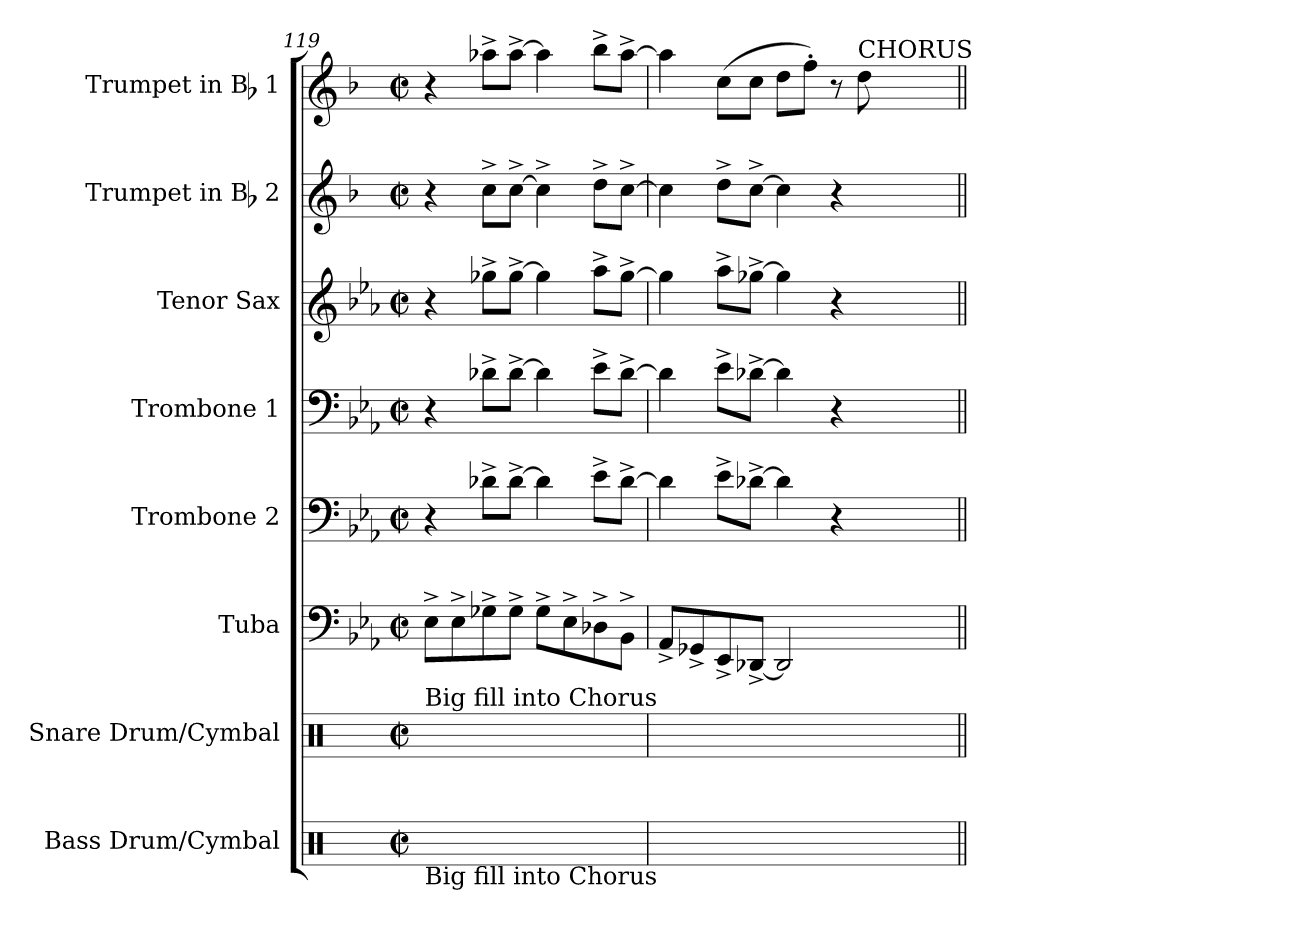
**kern	**kern	**kern	**kern	**kern	**kern	**kern	**kern
*part8	*part7	*part6	*part5	*part4	*part3	*part2	*part1
*staff8	*staff7	*staff6	*staff5	*staff4	*staff3	*staff2	*staff1
*I"Bass Drum/Cymbal	*I"Snare Drum/Cymbal	*I"Tuba	*I"Trombone 2	*I"Trombone 1	*I"Tenor Sax	*I"Trumpet in Bb 2	*I"Trumpet in Bb 1
*I'B.D./Cym	*I'S.D./Cym	*I'Tuba	*I'Tbn. 2	*I'Tbn. 1	*I'T. Sx.	*	*
!!LO:PB:g=z
*clefX	*clefX	*clefF4	*clefF4	*clefF4	*clefG2	*clefG2	*clefG2
*	*	*	*	*	*ITrd8c14	*ITrd1c2	*ITrd1c2
*k[]	*k[]	*k[b-e-a-]	*k[b-e-a-]	*k[b-e-a-]	*k[b-e-a-]	*k[b-e-a-]	*k[b-e-a-]
*C:	*C:	*E-:	*E-:	*E-:	*E-:	*E-:	*E-:
*M2/2	*M2/2	*M2/2	*M2/2	*M2/2	*M2/2	*M2/2	*M2/2
*met(c|)	*met(c|)	*met(c|)	*met(c|)	*met(c|)	*met(c|)	*met(c|)	*met(c|)
=119	=119	=119	=119	=119	=119	=119	=119
!	!LO:TX:a:t=Big fill into Chorus	!	!	!	!	!	!
!LO:TX:b:t=Big fill into Chorus	!	!	!	!	!	!	!
4Ri\	4Ri\	8E-^i\L	4r	4r	4r	4r	4r
.	.	8E-^i\	.	.	.	.	.
4Ri\	4Ri\	8G-X^i\	8d-X^i\L	8d-X^i\L	8g-X^i\L	8b-^i\L	8gg-X^i\L
.	.	8G-^i\J	[>8d-^i\J	[>8d-^i\J	[>8g-^i\J	[>8b-^i\J	[>8gg-^i\J
4Ri\	4Ri\	8G-^i\L	4d-i\]	4d-i\]	4g-i\]	4b-^i\]	4gg-i\]
.	.	8E-^i\	.	.	.	.	.
4Ri\	4Ri\	8D-X^i\	8e-^i\L	8e-^i\L	8a-^i\L	8cc^i\L	8aa-^i\L
.	.	8BB-^i\J	[>8d-^i\J	[>8d-^i\J	[>8g-^i\J	[>8b-^i\J	[>8gg-^i\J
=120	=120	=120	=120	=120	=120	=120	=120
4Ri\	4Ri\	8AA-^i/L	4d-i\]	4d-i\]	4g-i\]	4b-i\]	4gg-i\]
.	.	8GG-X^i/	.	.	.	.	.
4Ri\	4Ri\	8EE-^i/	8e-^i\L	8e-^i\L	8a-^i\L	8cc^i\L	(8b-i\L
.	.	[<8DD-X^i/J	[>8d-X^i\J	[>8d-X^i\J	[>8g-X^i\J	[>8b-^i\J	8b-i\J
4Ri\	4Ri\	2DD-i/]	4d-i\]	4d-i\]	4g-i\]	4b-i\]	8cci\L
.	.	.	.	.	.	.	8ee-'i\J)
4Ri\	4Ri\	.	4r	4r	4r	4r	8r
!	!	!	!	!	!	!	!LO:TX:a:t=CHORUS
.	.	.	.	.	.	.	8cci\
=||	=||	=||	=||	=||	=||	=||	=||
*-	*-	*-	*-	*-	*-	*-	*-
